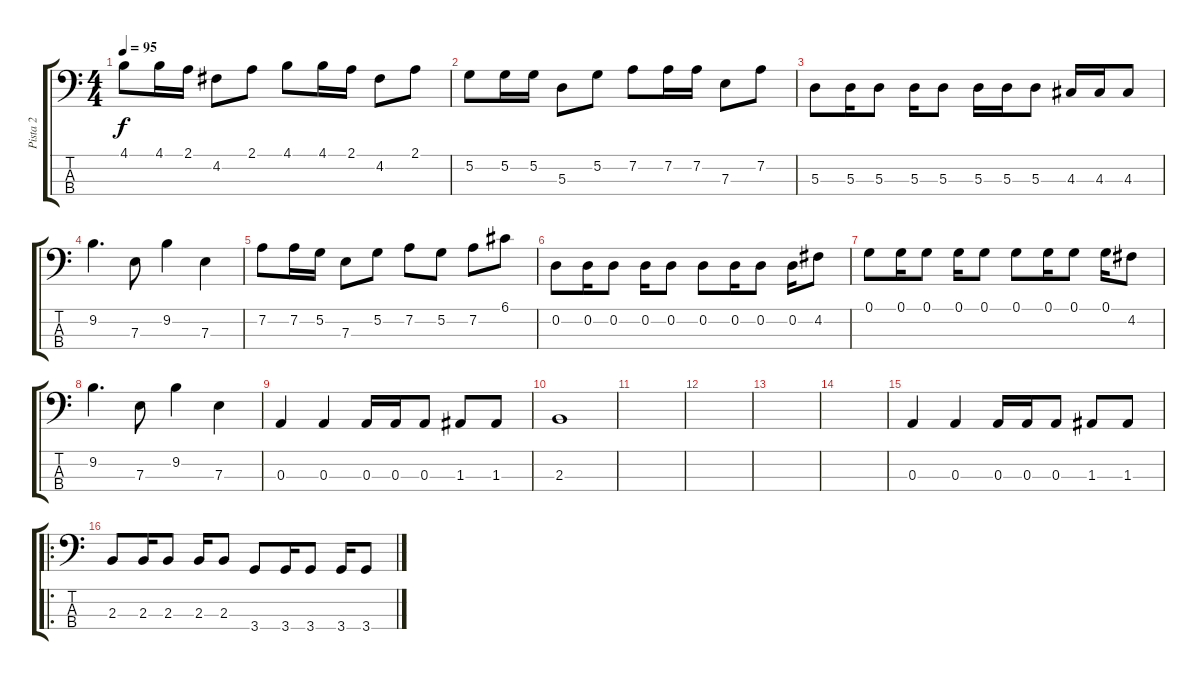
\track ("Pista 2" "Pista 2") {instrument electricbassfinger}
\staff {score tabs}
\tuning (G2 D2 A1 E1) {hide}
\ts (4 4)
\tempo 95
\clef f4
\ks c
4.1.8{dy f} 4.1.16 2.1.16 4.2.8 2.1.8 4.1.8 4.1.16 2.1.16 4.2.8 2.1.8 |
5.2.8 5.2.16 5.2.16 5.3.8 5.2.8 7.2.8 7.2.16 7.2.16 7.3.8 7.2.8 |
5.3.8 5.3.16 5.3.8 5.3.16 5.3.8 5.3.16 5.3.16 5.3.8 4.3.16 4.3.16 4.3.8 |
9.2.4{d} 7.3.8 9.2.4 7.3.4 |
7.2.8 7.2.16 5.2.16 7.3.8 5.2.8 7.2.8 5.2.8 7.2.8 6.1.8 |
0.2.8 0.2.16 0.2.8 0.2.16 0.2.8 0.2.8 0.2.16 0.2.8 0.2.16 4.2.8 |
0.1.8 0.1.16 0.1.8 0.1.16 0.1.8 0.1.8 0.1.16 0.1.8 0.1.16 4.2.8 |
9.2.4{d} 7.3.8 9.2.4 7.3.4 |
0.3.4 0.3.4 0.3.16 0.3.16 0.3.8 1.3.8 1.3.8 |
2.3.1 |
|
|
|
|
0.3.4 0.3.4 0.3.16 0.3.16 0.3.8 1.3.8 1.3.8 |
\ro
2.3.8 2.3.16 2.3.8 2.3.16 2.3.8 3.4.8 3.4.16 3.4.8 3.4.16 3.4.8
